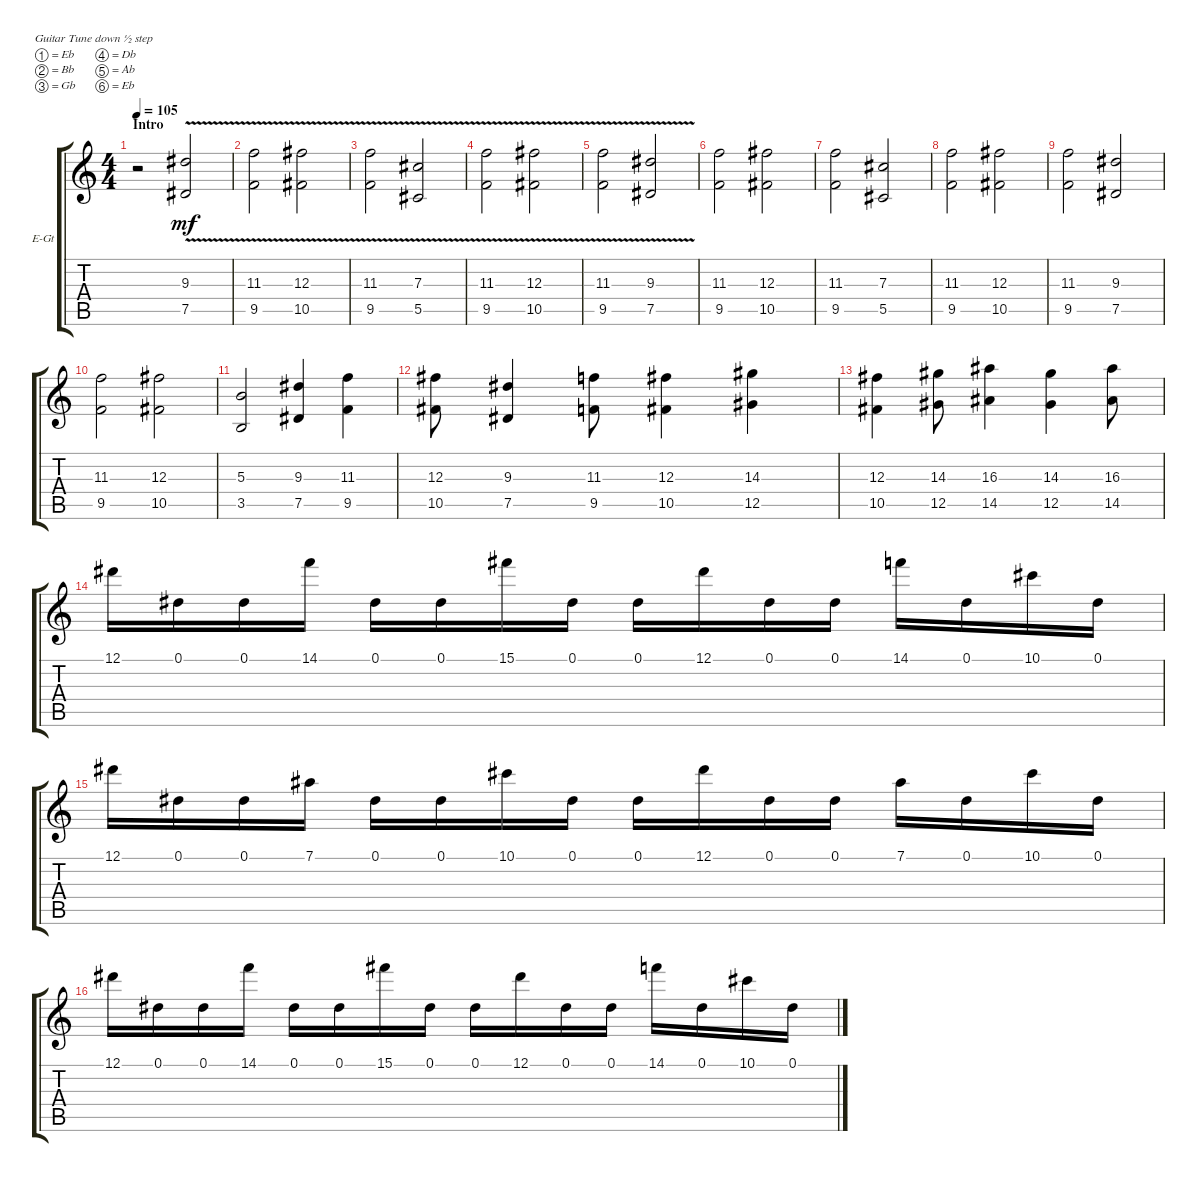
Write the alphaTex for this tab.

\defaultSystemsLayout 4
\bracketExtendMode groupsimilarinstruments
\firstSystemTrackNameOrientation horizontal
\otherSystemsTrackNameOrientation horizontal
\track ("Richie Faulkner" "E-Gt") {instrument distortionguitar}
\staff {score tabs}
\tuning (Eb4 Bb3 Gb3 Db3 Ab2 Eb2)
\ts (4 4)
\section ("" "Intro")
\tempo 105
\clef g2
\ks c
r.2{dy mf instrument distortionguitar} (7.5{v} 9.3{v}).2 |
(9.5{v} 11.3{v}).2 (10.5{v} 12.3{v}).2 |
(11.3{v} 9.5{v}).2 (5.5{v} 7.3{v}).2 |
(9.5{v} 11.3{v}).2 (10.5{v} 12.3{v}).2 |
(9.5{v} 11.3{v}).2 (7.5{v} 9.3{v}).2 |
(9.5 11.3).2 (10.5 12.3).2 |
(9.5 11.3).2 (5.5 7.3).2 |
(9.5 11.3).2 (10.5 12.3).2 |
(9.5 11.3).2 (7.5 9.3).2 |
(9.5 11.3).2 (10.5 12.3).2 |
(5.3 3.5).2 (7.5 9.3).4 (9.5 11.3).4 |
(10.5 12.3).8 (7.5 9.3).4 (11.3 9.5).8 (10.5 12.3).4 (12.5 14.3).4 |
(10.5 12.3).4 (12.5 14.3).8 (14.5 16.3).4 (12.5 14.3).4 (14.5 16.3).8 |
12.1.16 0.1.16 0.1.16 14.1.16 0.1.16 0.1.16 15.1.16 0.1.16 0.1.16 12.1.16 0.1.16 0.1.16 14.1.16 0.1.16 10.1.16 0.1.16 |
12.1.16 0.1.16 0.1.16 7.1.16 0.1.16 0.1.16 10.1.16 0.1.16 0.1.16 12.1.16 0.1.16 0.1.16 7.1.16 0.1.16 10.1.16 0.1.16 |
12.1.16 0.1.16 0.1.16 14.1.16 0.1.16 0.1.16 15.1.16 0.1.16 0.1.16 12.1.16 0.1.16 0.1.16 14.1.16 0.1.16 10.1.16 0.1.16
